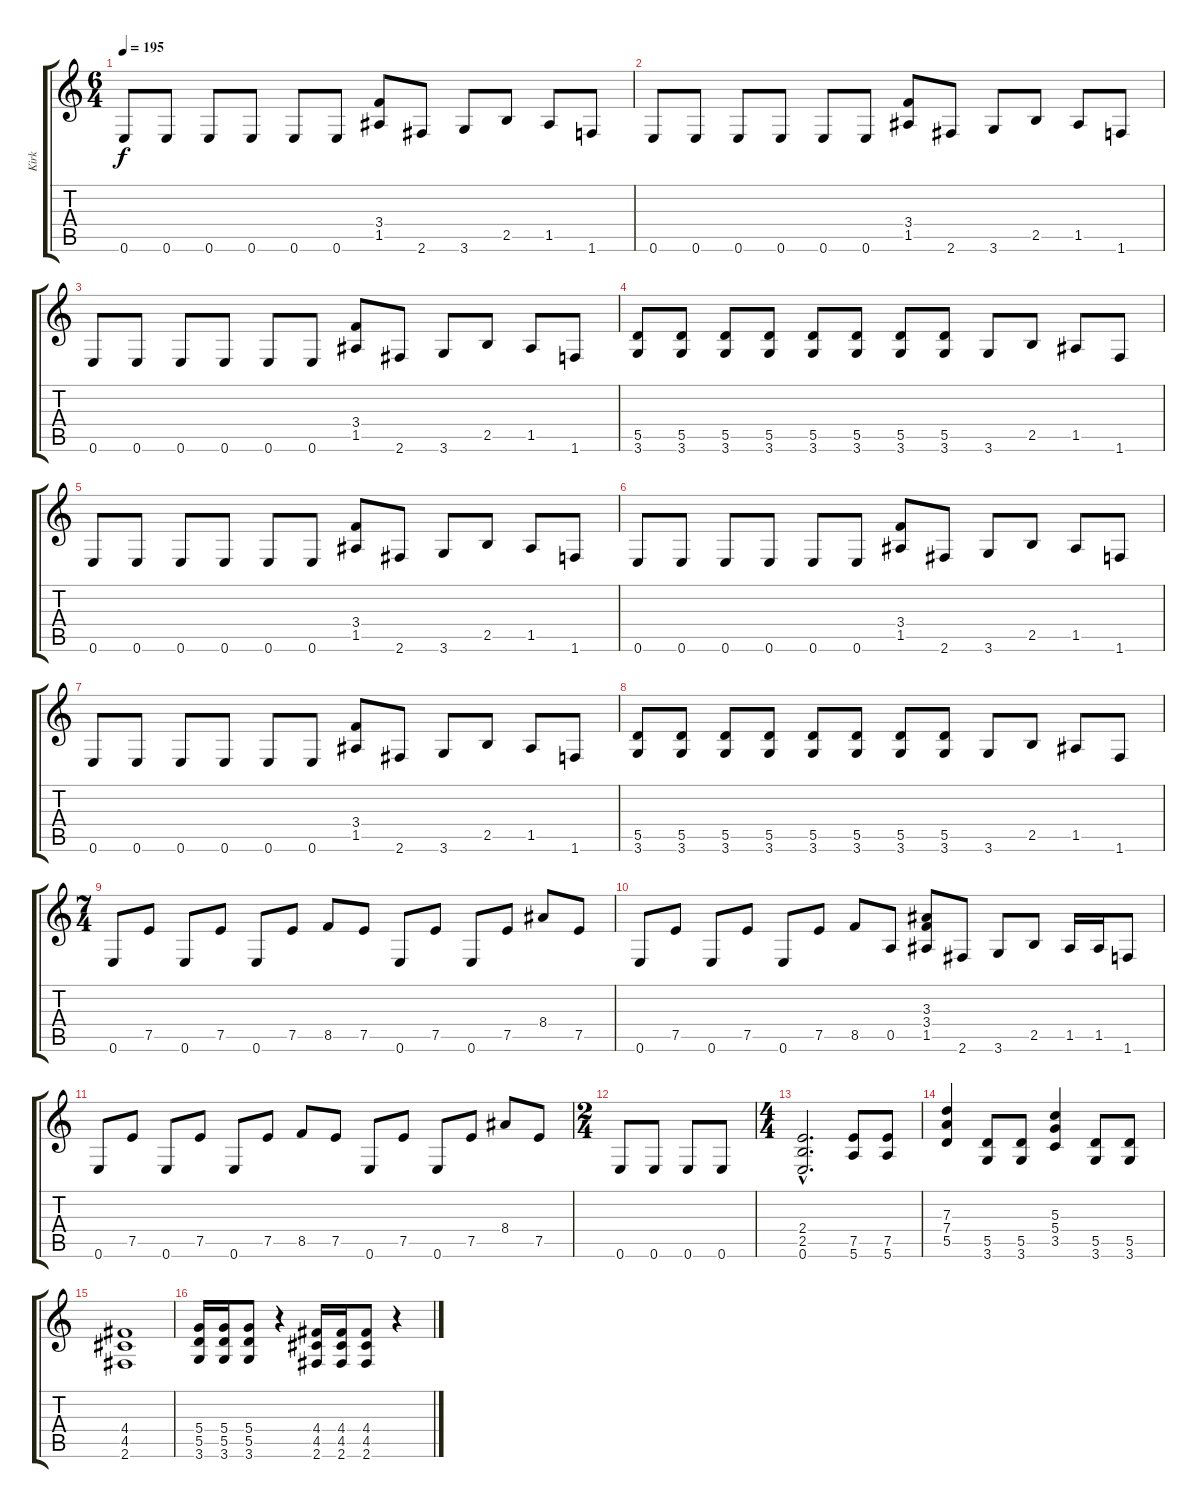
\track ("Kirk" "Kirk") {instrument distortionguitar}
\staff {score tabs}
\tuning (E4 B3 G3 D3 A2 E2) {hide}
\ts (6 4)
\tempo 195
\clef g2
\ks c
0.6.8{dy f} 0.6.8 0.6.8 0.6.8 0.6.8 0.6.8 (3.4 1.5).8 2.6.8 3.6.8 2.5.8 1.5.8 1.6.8 |
0.6.8 0.6.8 0.6.8 0.6.8 0.6.8 0.6.8 (3.4 1.5).8 2.6.8 3.6.8 2.5.8 1.5.8 1.6.8 |
0.6.8 0.6.8 0.6.8 0.6.8 0.6.8 0.6.8 (3.4 1.5).8 2.6.8 3.6.8 2.5.8 1.5.8 1.6.8 |
(5.5 3.6).8 (5.5 3.6).8 (5.5 3.6).8 (5.5 3.6).8 (5.5 3.6).8 (5.5 3.6).8 (5.5 3.6).8 (5.5 3.6).8 3.6.8 2.5.8 1.5.8 1.6.8 |
0.6.8 0.6.8 0.6.8 0.6.8 0.6.8 0.6.8 (3.4 1.5).8 2.6.8 3.6.8 2.5.8 1.5.8 1.6.8 |
0.6.8 0.6.8 0.6.8 0.6.8 0.6.8 0.6.8 (3.4 1.5).8 2.6.8 3.6.8 2.5.8 1.5.8 1.6.8 |
0.6.8 0.6.8 0.6.8 0.6.8 0.6.8 0.6.8 (3.4 1.5).8 2.6.8 3.6.8 2.5.8 1.5.8 1.6.8 |
(5.5 3.6).8 (5.5 3.6).8 (5.5 3.6).8 (5.5 3.6).8 (5.5 3.6).8 (5.5 3.6).8 (5.5 3.6).8 (5.5 3.6).8 3.6.8 2.5.8 1.5.8 1.6.8 |
\ts (7 4)
0.6.8 7.5.8 0.6.8 7.5.8 0.6.8 7.5.8 8.5.8 7.5.8 0.6.8 7.5.8 0.6.8 7.5.8 8.4.8 7.5.8 |
0.6.8 7.5.8 0.6.8 7.5.8 0.6.8 7.5.8 8.5.8 0.5.8 (3.3 3.4 1.5).8 2.6.8 3.6.8 2.5.8 1.5.16 1.5.16 1.6.8 |
0.6.8 7.5.8 0.6.8 7.5.8 0.6.8 7.5.8 8.5.8 7.5.8 0.6.8 7.5.8 0.6.8 7.5.8 8.4.8 7.5.8 |
\ts (2 4)
0.6.8 0.6.8 0.6.8 0.6.8 |
\ts (4 4)
(2.4{hac} 2.5{hac} 0.6{hac}).2{d} (7.5 5.6).8 (7.5 5.6).8 |
(7.3 7.4 5.5).4 (5.5 3.6).8 (5.5 3.6).8 (5.3 5.4 3.5).4 (5.5 3.6).8 (5.5 3.6).8 |
(4.4 4.5 2.6).1 |
(5.4 5.5 3.6).16 (5.4 5.5 3.6).16 (5.4 5.5 3.6).8 r.4 (4.4 4.5 2.6).16 (4.4 4.5 2.6).16 (4.4 4.5 2.6).8 r.4
